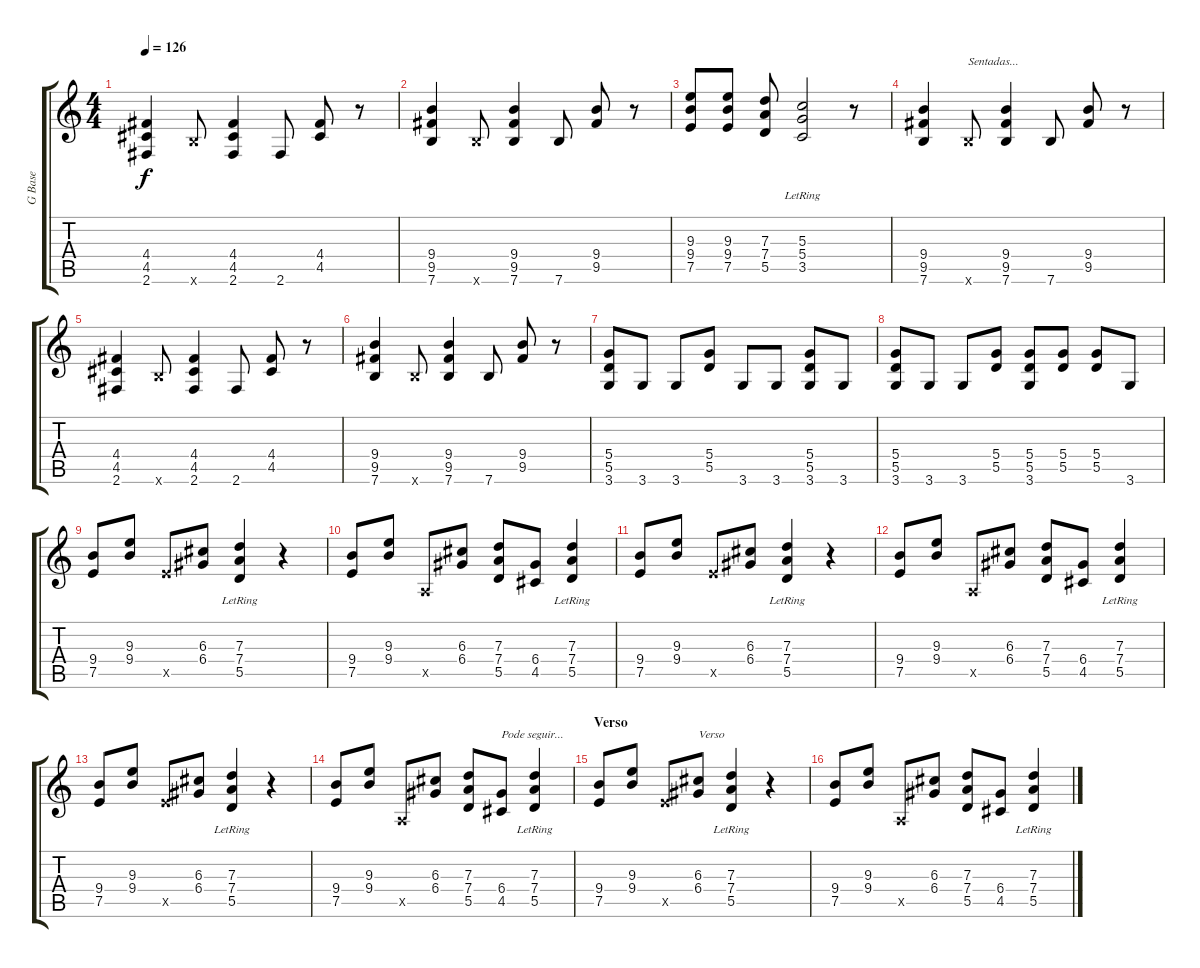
\track ("G Base" "G Base") {instrument acousticguitarnylon}
\staff {score tabs}
\tuning (E4 B3 G3 D3 A2 E2) {hide}
\ts (4 4)
\tempo 126
\clef g2
\ks c
(4.4 4.5 2.6).4{dy f} 7.6{x}.8 (4.4 4.5 2.6).4 2.6.8 (4.4 4.5).8 r.8 |
(9.4 9.5 7.6).4 7.6{x}.8 (9.4 9.5 7.6).4 7.6.8 (9.4 9.5).8 r.8 |
(9.3 9.4 7.5).8 (9.3 9.4 7.5).8 (7.3 7.4 5.5).8 (5.3{lr} 5.4{lr} 3.5{lr}).2 r.8 |
(9.4 9.5 7.6).4 7.6{x}.8{txt "Sentadas..."} (9.4 9.5 7.6).4 7.6.8 (9.4 9.5).8 r.8 |
(4.4 4.5 2.6).4 7.6{x}.8 (4.4 4.5 2.6).4 2.6.8 (4.4 4.5).8 r.8 |
(9.4 9.5 7.6).4 7.6{x}.8 (9.4 9.5 7.6).4 7.6.8 (9.4 9.5).8 r.8 |
(5.4 5.5 3.6).8 3.6.8 3.6.8 (5.4 5.5).8 3.6.8 3.6.8 (5.4 5.5 3.6).8 3.6.8 |
(5.4 5.5 3.6).8 3.6.8 3.6.8 (5.4 5.5).8 (5.4 5.5 3.6).8 (5.4 5.5).8 (5.4 5.5).8 3.6.8 |
(9.4 7.5).8 (9.3 9.4).8 7.5{x}.8 (6.3 6.4).8 (7.3{lr} 7.4{lr} 5.5{lr}).4 r.4 |
(9.4 7.5).8 (9.3 9.4).8 0.5{x}.8 (6.3 6.4).8 (7.3 7.4 5.5).8 (6.4 4.5).8 (7.3{lr} 7.4{lr} 5.5{lr}).4 |
(9.4 7.5).8 (9.3 9.4).8 7.5{x}.8 (6.3 6.4).8 (7.3{lr} 7.4{lr} 5.5{lr}).4 r.4 |
(9.4 7.5).8 (9.3 9.4).8 0.5{x}.8 (6.3 6.4).8 (7.3 7.4 5.5).8 (6.4 4.5).8 (7.3{lr} 7.4{lr} 5.5{lr}).4 |
(9.4 7.5).8 (9.3 9.4).8 7.5{x}.8 (6.3 6.4).8 (7.3{lr} 7.4{lr} 5.5{lr}).4 r.4 |
(9.4 7.5).8 (9.3 9.4).8 0.5{x}.8 (6.3 6.4).8 (7.3 7.4 5.5).8 (6.4 4.5).8{txt "Pode seguir..."} (7.3{lr} 7.4{lr} 5.5{lr}).4 |
\section ("" "Verso ")
(9.4 7.5).8 (9.3 9.4).8 7.5{x}.8 (6.3 6.4).8{txt "Verso"} (7.3{lr} 7.4{lr} 5.5{lr}).4 r.4 |
(9.4 7.5).8 (9.3 9.4).8 0.5{x}.8 (6.3 6.4).8 (7.3 7.4 5.5).8 (6.4 4.5).8 (7.3{lr} 7.4{lr} 5.5{lr}).4
